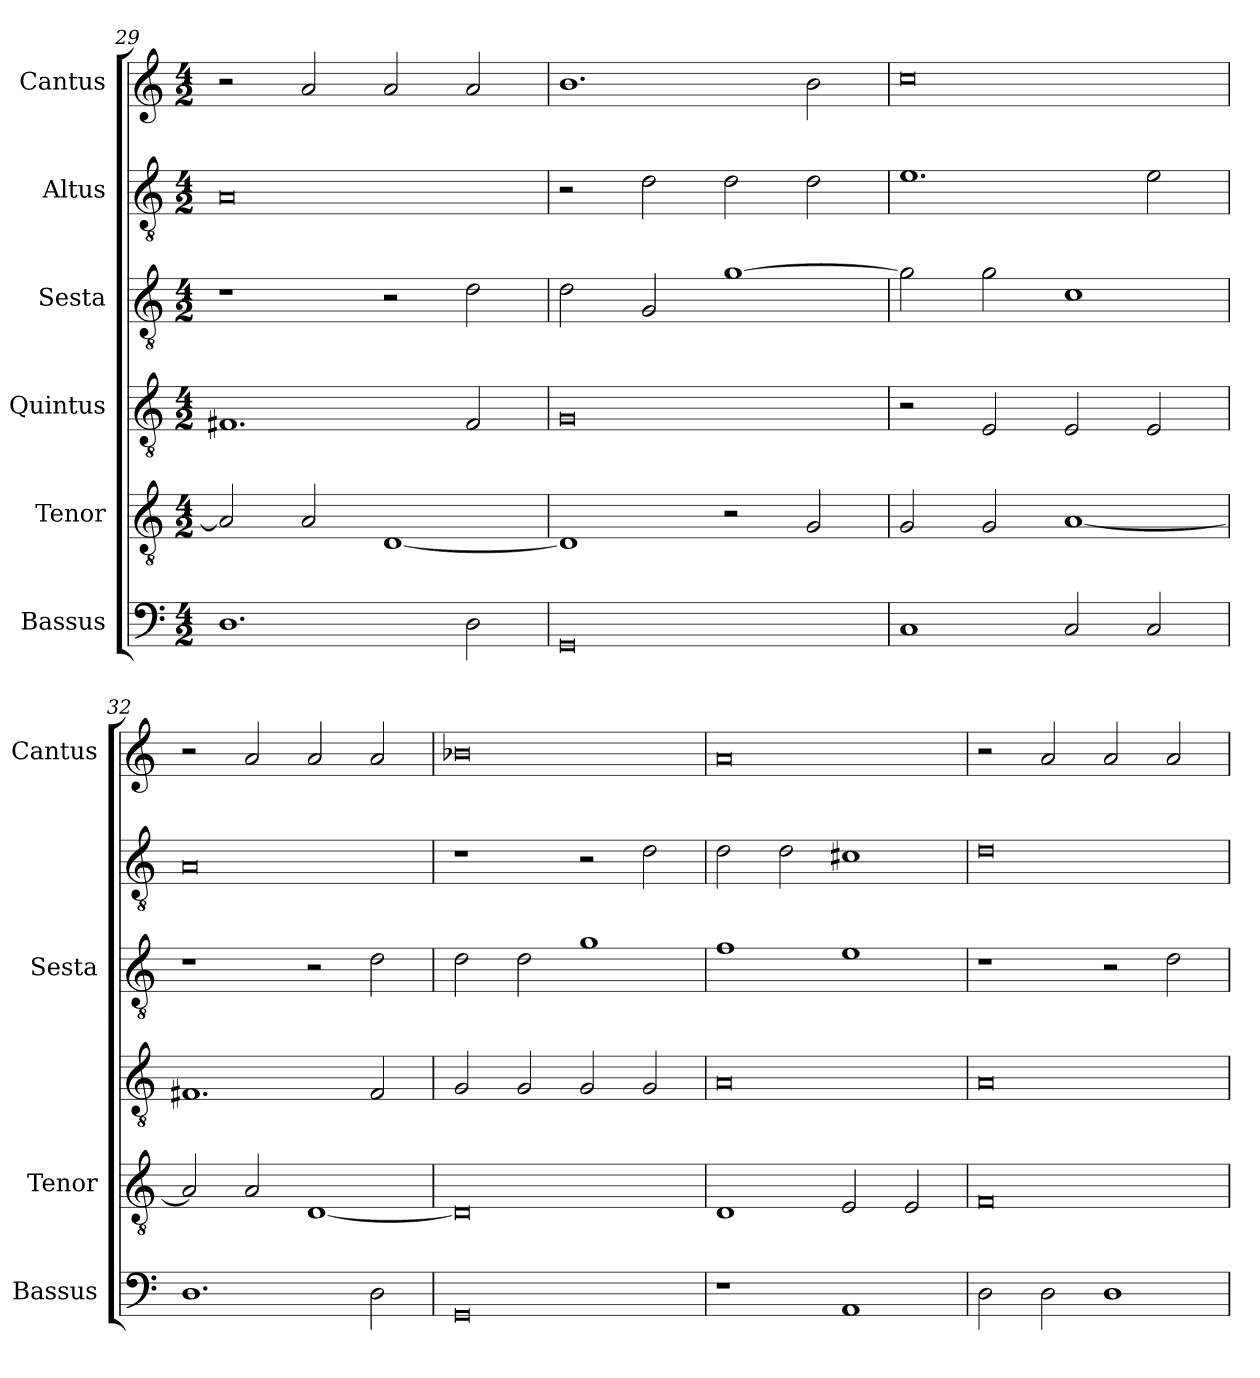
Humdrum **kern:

**kern	**kern	**kern	**kern	**kern	**kern
*part6	*part5	*part4	*part3	*part2	*part1
*staff6	*staff5	*staff4	*staff3	*staff2	*staff1
*I"Bassus	*I"Tenor	*I"Quintus	*I"Sesta	*I"Altus	*I"Cantus
*I'Bassus	*I'Tenor	*	*I'Sesta	*	*I'Cantus
*clefF4	*clefGv2	*clefGv2	*clefGv2	*clefGv2	*clefG2
*k[]	*k[]	*k[]	*k[]	*k[]	*k[]
*M4/2	*M4/2	*M4/2	*M4/2	*M4/2	*M4/2
=29	=29	=29	=29	=29	=29
1.D	2A/]	1.F#X	1r	0A	2r
.	2A/	.	.	.	2a/
.	[1D	.	2r	.	2a/
2D\	.	2F#/	2d\	.	2a/
=30	=30	=30	=30	=30	=30
0GG	1D]	0G	2d\	2r	1.b
.	.	.	2G/	2d\	.
.	2r	.	[1g	2d\	.
.	2G/	.	.	2d\	2b\
=31	=31	=31	=31	=31	=31
1C	2G/	2r	2g\]	1.e	0cc
.	2G/	2E/	2g\	.	.
2C/	[1A	2E/	1c	.	.
2C/	.	2E/	.	2e\	.
=32	=32	=32	=32	=32	=32
1.D	2A/]	1.F#X	1r	0A	2r
.	2A/	.	.	.	2a/
.	[1D	.	2r	.	2a/
2D\	.	2F#/	2d\	.	2a/
=33	=33	=33	=33	=33	=33
0GG	0D]	2G/	2d\	1r	0b-X
.	.	2G/	2d\	.	.
.	.	2G/	1g	2r	.
.	.	2G/	.	2d\	.
=34	=34	=34	=34	=34	=34
1r	1D	0A	1f	2d\	0a
.	.	.	.	2d\	.
1AA	2E/	.	1e	1c#X	.
.	2E/	.	.	.	.
=35	=35	=35	=35	=35	=35
2D\	0F	0A	1r	0d	2r
2D\	.	.	.	.	2a/
1D	.	.	2r	.	2a/
.	.	.	2d\	.	2a/
=	=	=	=	=	=
*-	*-	*-	*-	*-	*-
